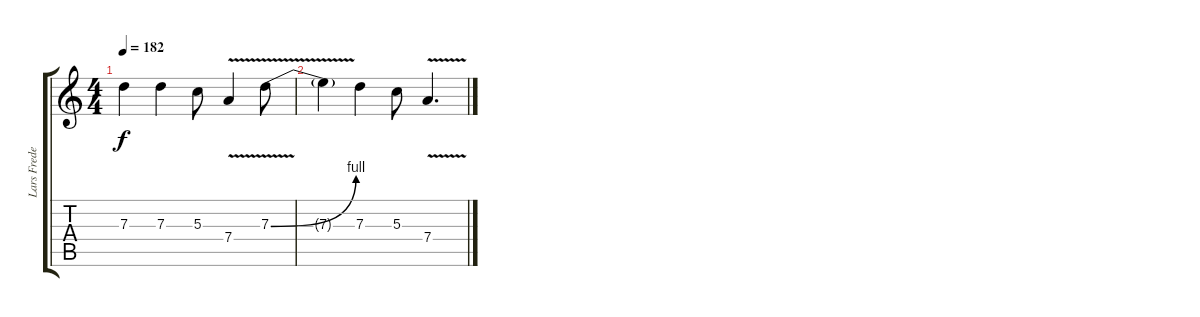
\track ("Lars Frederiksen 2nd guitar" "Lars Frede") {instrument distortionguitar}
\staff {score tabs}
\tuning (E4 B3 G3 D3 A2 E2) {hide}
\ts (4 4)
\tempo 182
\clef g2
\ks c
7.3{t}.4{dy f} 7.3.4 5.3.8 7.4{v}.4 7.3{be (bend 0 0 60 4) v}.8 |
7.3{t}.4 7.3.4 5.3.8 7.4{v}.4{d}
